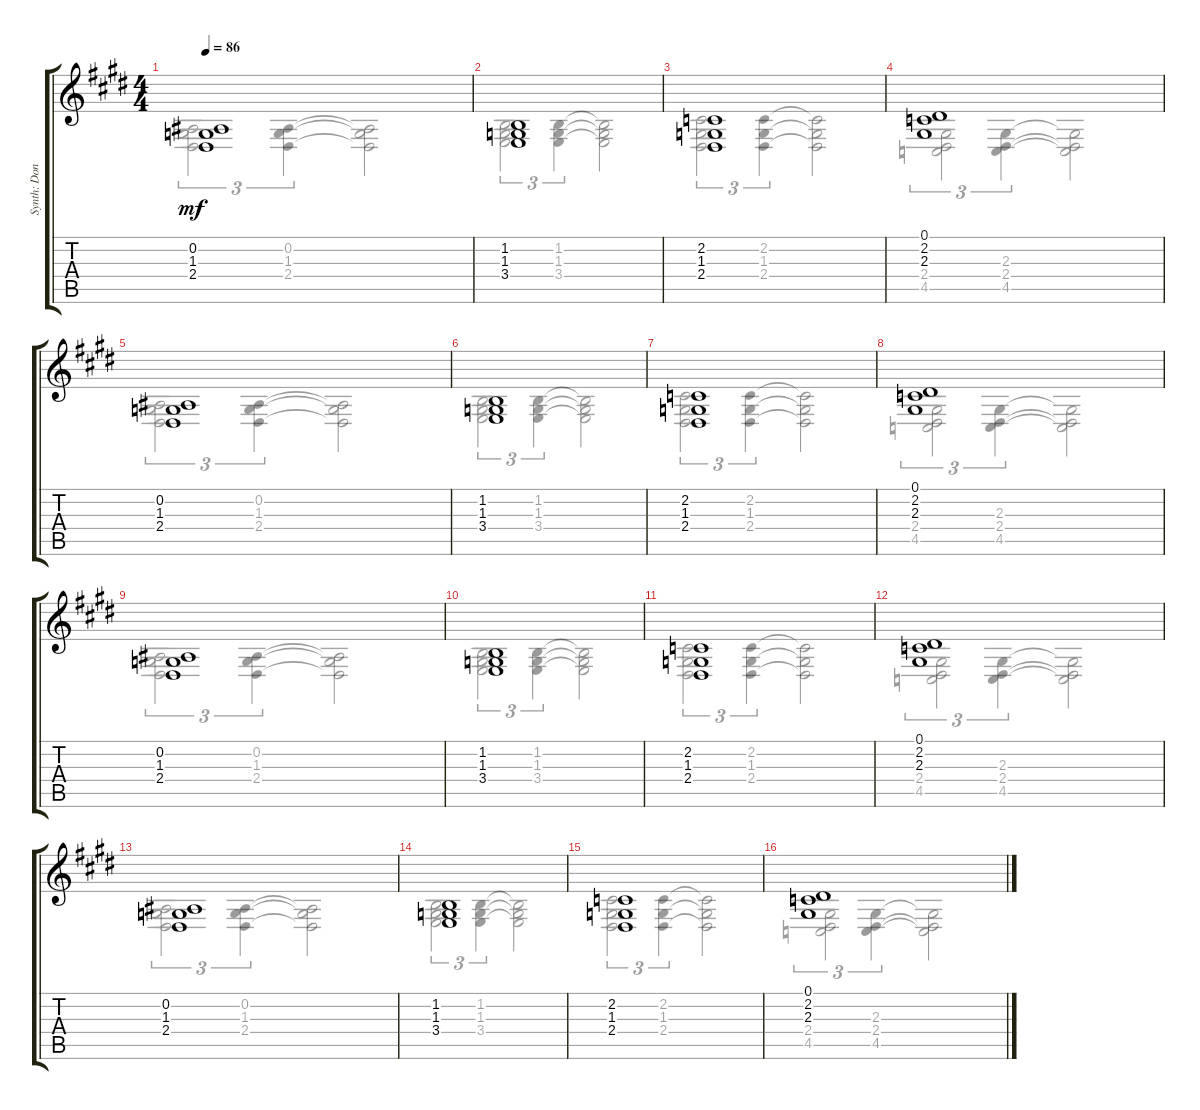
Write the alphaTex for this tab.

\track ("Synth: Don" "Synth: Don") {instrument synthstrings1}
\staff {score tabs}
\tuning (Eb4 Bb3 Gb3 Db3 Ab2 Eb2) {hide}
\voice
\ts (4 4)
\tempo 86
\clef g2
\ks c#minor
(0.2 1.3 2.4).1{dy mf} |
(1.2 1.3 3.4).1 |
(2.2 1.3 2.4).1 |
(0.1 2.2 2.3).1 |
(0.2 1.3 2.4).1 |
(1.2 1.3 3.4).1 |
(2.2 1.3 2.4).1 |
(0.1 2.2 2.3).1 |
(0.2 1.3 2.4).1 |
(1.2 1.3 3.4).1 |
(2.2 1.3 2.4).1 |
(0.1 2.2 2.3).1 |
(0.2 1.3 2.4).1 |
(1.2 1.3 3.4).1 |
(2.2 1.3 2.4).1 |
(0.1 2.2 2.3).1
\voice
\clef g2
\ottava regular
\simile none
\ks c#minor
(0.2 1.3 2.4).2{tu (3 2) dy mf} (0.2 1.3 2.4).4{tu (3 2)} (0.2{t} 1.3{t} 2.4{t}).2 |
(1.2 1.3 3.4).2{tu (3 2)} (1.2 1.3 3.4).4{tu (3 2)} (1.2{t} 1.3{t} 3.4{t}).2 |
(2.2 1.3 2.4).2{tu (3 2)} (2.2 1.3 2.4).4{tu (3 2)} (2.2{t} 1.3{t} 2.4{t}).2 |
(2.3 2.4 4.5).2{tu (3 2)} (2.3 2.4 4.5).4{tu (3 2)} (2.3{t} 2.4{t} 4.5{t}).2 |
(0.2 1.3 2.4).2{tu (3 2)} (0.2 1.3 2.4).4{tu (3 2)} (0.2{t} 1.3{t} 2.4{t}).2 |
(1.2 1.3 3.4).2{tu (3 2)} (1.2 1.3 3.4).4{tu (3 2)} (1.2{t} 1.3{t} 3.4{t}).2 |
(2.2 1.3 2.4).2{tu (3 2)} (2.2 1.3 2.4).4{tu (3 2)} (2.2{t} 1.3{t} 2.4{t}).2 |
(2.3 2.4 4.5).2{tu (3 2)} (2.3 2.4 4.5).4{tu (3 2)} (2.3{t} 2.4{t} 4.5{t}).2 |
(0.2 1.3 2.4).2{tu (3 2)} (0.2 1.3 2.4).4{tu (3 2)} (0.2{t} 1.3{t} 2.4{t}).2 |
(1.2 1.3 3.4).2{tu (3 2)} (1.2 1.3 3.4).4{tu (3 2)} (1.2{t} 1.3{t} 3.4{t}).2 |
(2.2 1.3 2.4).2{tu (3 2)} (2.2 1.3 2.4).4{tu (3 2)} (2.2{t} 1.3{t} 2.4{t}).2 |
(2.3 2.4 4.5).2{tu (3 2)} (2.3 2.4 4.5).4{tu (3 2)} (2.3{t} 2.4{t} 4.5{t}).2 |
(0.2 1.3 2.4).2{tu (3 2)} (0.2 1.3 2.4).4{tu (3 2)} (0.2{t} 1.3{t} 2.4{t}).2 |
(1.2 1.3 3.4).2{tu (3 2)} (1.2 1.3 3.4).4{tu (3 2)} (1.2{t} 1.3{t} 3.4{t}).2 |
(2.2 1.3 2.4).2{tu (3 2)} (2.2 1.3 2.4).4{tu (3 2)} (2.2{t} 1.3{t} 2.4{t}).2 |
(2.3 2.4 4.5).2{tu (3 2)} (2.3 2.4 4.5).4{tu (3 2)} (2.3{t} 2.4{t} 4.5{t}).2
